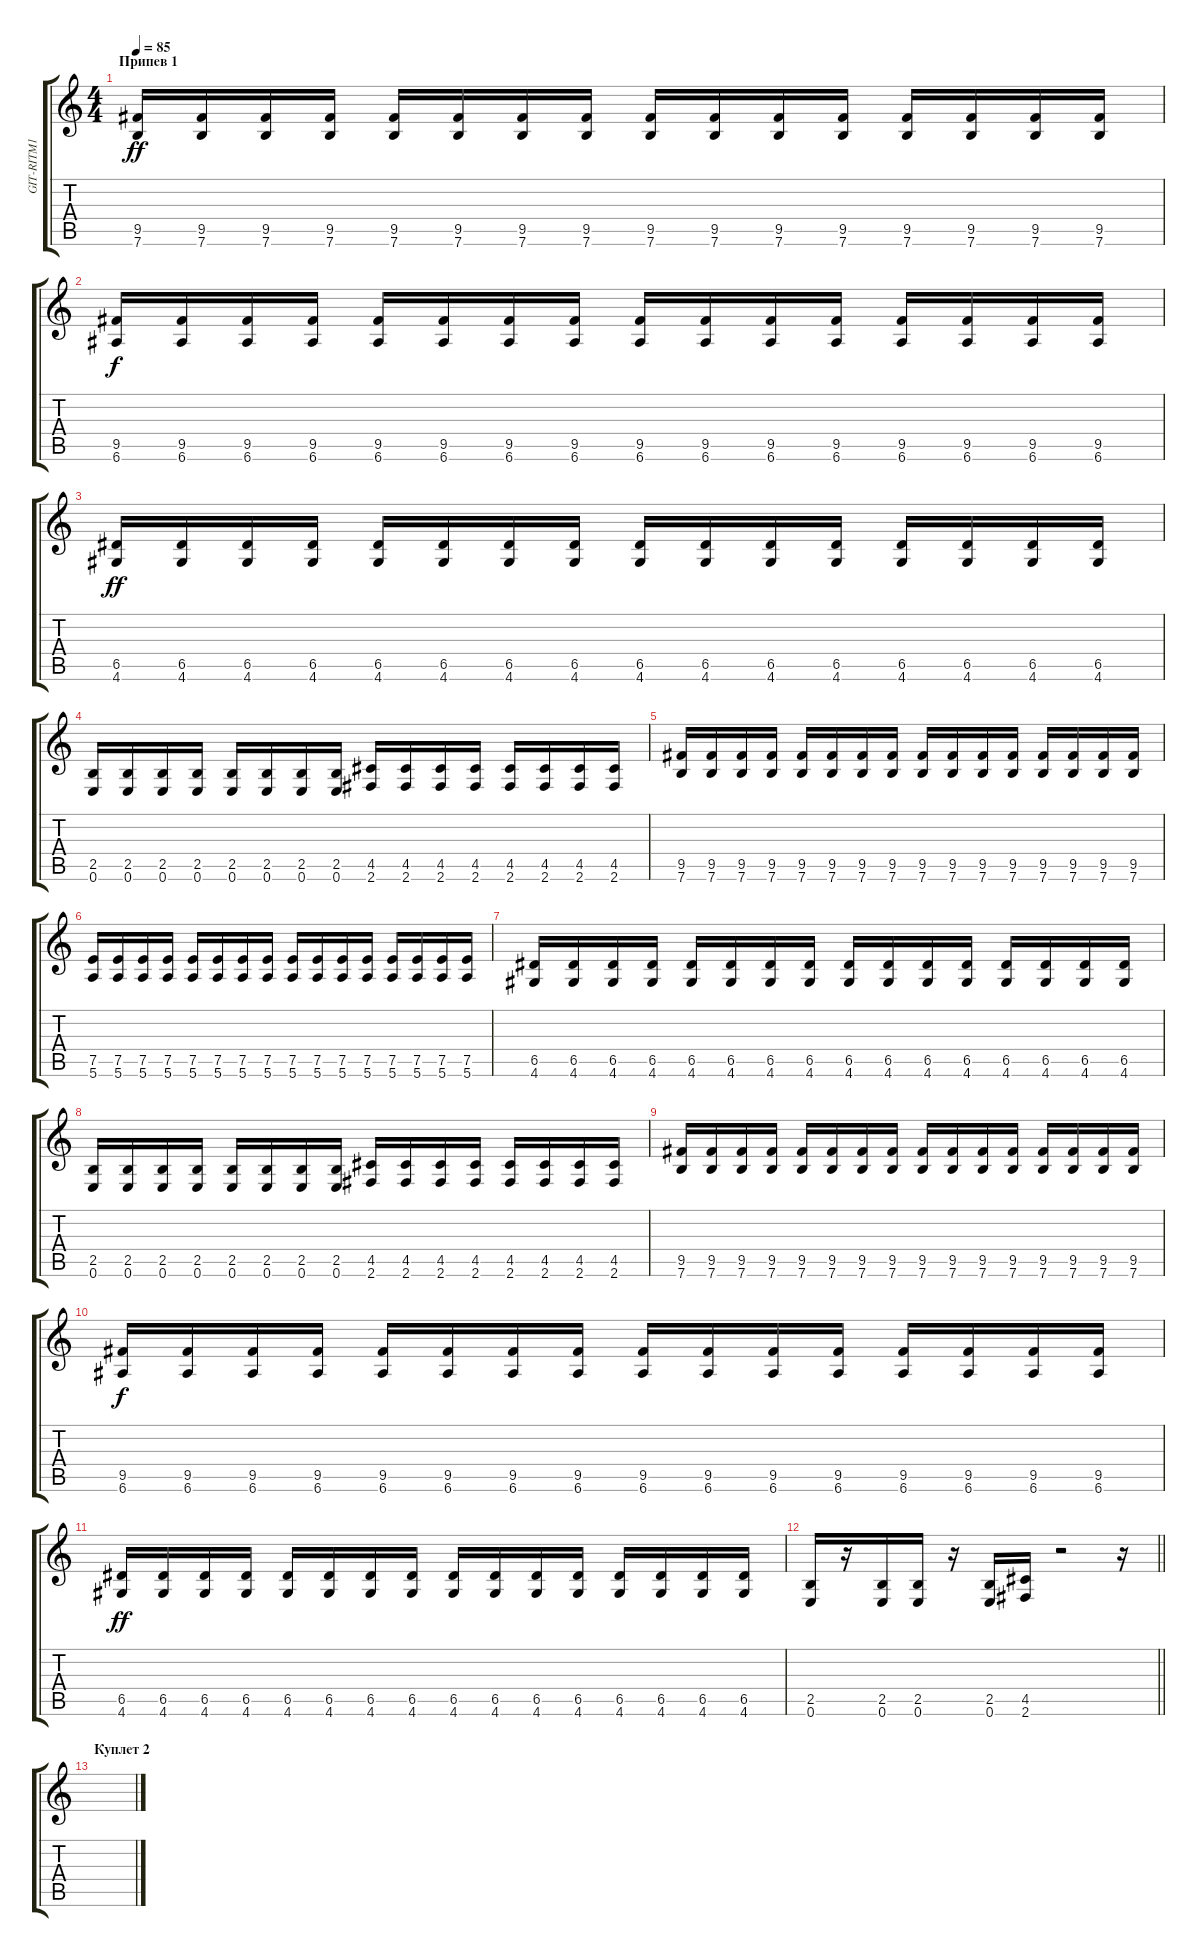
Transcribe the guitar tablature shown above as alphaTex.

\track ("GIT-RITM1" "GIT-RITM1") {instrument overdrivenguitar}
\staff {score tabs}
\tuning (E4 B3 G3 D3 A2 E2) {hide}
\ts (4 4)
\section ("" "Припев 1")
\tempo 85
\clef g2
\ks c
(9.5 7.6).16{dy ff} (9.5 7.6).16 (9.5 7.6).16 (9.5 7.6).16 (9.5 7.6).16 (9.5 7.6).16 (9.5 7.6).16 (9.5 7.6).16 (9.5 7.6).16 (9.5 7.6).16 (9.5 7.6).16 (9.5 7.6).16 (9.5 7.6).16 (9.5 7.6).16 (9.5 7.6).16 (9.5 7.6).16 |
(9.5 6.6).16{dy f} (9.5 6.6).16 (9.5 6.6).16 (9.5 6.6).16 (9.5 6.6).16 (9.5 6.6).16 (9.5 6.6).16 (9.5 6.6).16 (9.5 6.6).16 (9.5 6.6).16 (9.5 6.6).16 (9.5 6.6).16 (9.5 6.6).16 (9.5 6.6).16 (9.5 6.6).16 (9.5 6.6).16 |
(6.5 4.6).16{dy ff} (6.5 4.6).16 (6.5 4.6).16 (6.5 4.6).16 (6.5 4.6).16 (6.5 4.6).16 (6.5 4.6).16 (6.5 4.6).16 (6.5 4.6).16 (6.5 4.6).16 (6.5 4.6).16 (6.5 4.6).16 (6.5 4.6).16 (6.5 4.6).16 (6.5 4.6).16 (6.5 4.6).16 |
(2.5 0.6).16 (2.5 0.6).16 (2.5 0.6).16 (2.5 0.6).16 (2.5 0.6).16 (2.5 0.6).16 (2.5 0.6).16 (2.5 0.6).16 (4.5 2.6).16 (4.5 2.6).16 (4.5 2.6).16 (4.5 2.6).16 (4.5 2.6).16 (4.5 2.6).16 (4.5 2.6).16 (4.5 2.6).16 |
(9.5 7.6).16 (9.5 7.6).16 (9.5 7.6).16 (9.5 7.6).16 (9.5 7.6).16 (9.5 7.6).16 (9.5 7.6).16 (9.5 7.6).16 (9.5 7.6).16 (9.5 7.6).16 (9.5 7.6).16 (9.5 7.6).16 (9.5 7.6).16 (9.5 7.6).16 (9.5 7.6).16 (9.5 7.6).16 |
(7.5 5.6).16 (7.5 5.6).16 (7.5 5.6).16 (7.5 5.6).16 (7.5 5.6).16 (7.5 5.6).16 (7.5 5.6).16 (7.5 5.6).16 (7.5 5.6).16 (7.5 5.6).16 (7.5 5.6).16 (7.5 5.6).16 (7.5 5.6).16 (7.5 5.6).16 (7.5 5.6).16 (7.5 5.6).16 |
(6.5 4.6).16 (6.5 4.6).16 (6.5 4.6).16 (6.5 4.6).16 (6.5 4.6).16 (6.5 4.6).16 (6.5 4.6).16 (6.5 4.6).16 (6.5 4.6).16 (6.5 4.6).16 (6.5 4.6).16 (6.5 4.6).16 (6.5 4.6).16 (6.5 4.6).16 (6.5 4.6).16 (6.5 4.6).16 |
(2.5 0.6).16 (2.5 0.6).16 (2.5 0.6).16 (2.5 0.6).16 (2.5 0.6).16 (2.5 0.6).16 (2.5 0.6).16 (2.5 0.6).16 (4.5 2.6).16 (4.5 2.6).16 (4.5 2.6).16 (4.5 2.6).16 (4.5 2.6).16 (4.5 2.6).16 (4.5 2.6).16 (4.5 2.6).16 |
(9.5 7.6).16 (9.5 7.6).16 (9.5 7.6).16 (9.5 7.6).16 (9.5 7.6).16 (9.5 7.6).16 (9.5 7.6).16 (9.5 7.6).16 (9.5 7.6).16 (9.5 7.6).16 (9.5 7.6).16 (9.5 7.6).16 (9.5 7.6).16 (9.5 7.6).16 (9.5 7.6).16 (9.5 7.6).16 |
(9.5 6.6).16{dy f} (9.5 6.6).16 (9.5 6.6).16 (9.5 6.6).16 (9.5 6.6).16 (9.5 6.6).16 (9.5 6.6).16 (9.5 6.6).16 (9.5 6.6).16 (9.5 6.6).16 (9.5 6.6).16 (9.5 6.6).16 (9.5 6.6).16 (9.5 6.6).16 (9.5 6.6).16 (9.5 6.6).16 |
(6.5 4.6).16{dy ff} (6.5 4.6).16 (6.5 4.6).16 (6.5 4.6).16 (6.5 4.6).16 (6.5 4.6).16 (6.5 4.6).16 (6.5 4.6).16 (6.5 4.6).16 (6.5 4.6).16 (6.5 4.6).16 (6.5 4.6).16 (6.5 4.6).16 (6.5 4.6).16 (6.5 4.6).16 (6.5 4.6).16 |
\barLineRight lightlight
(2.5 0.6).16 r.16 (2.5 0.6).16 (2.5 0.6).16 r.16 (2.5 0.6).16 (4.5 2.6).16 r.2 r.16 |
\section ("" "Куплет 2")
